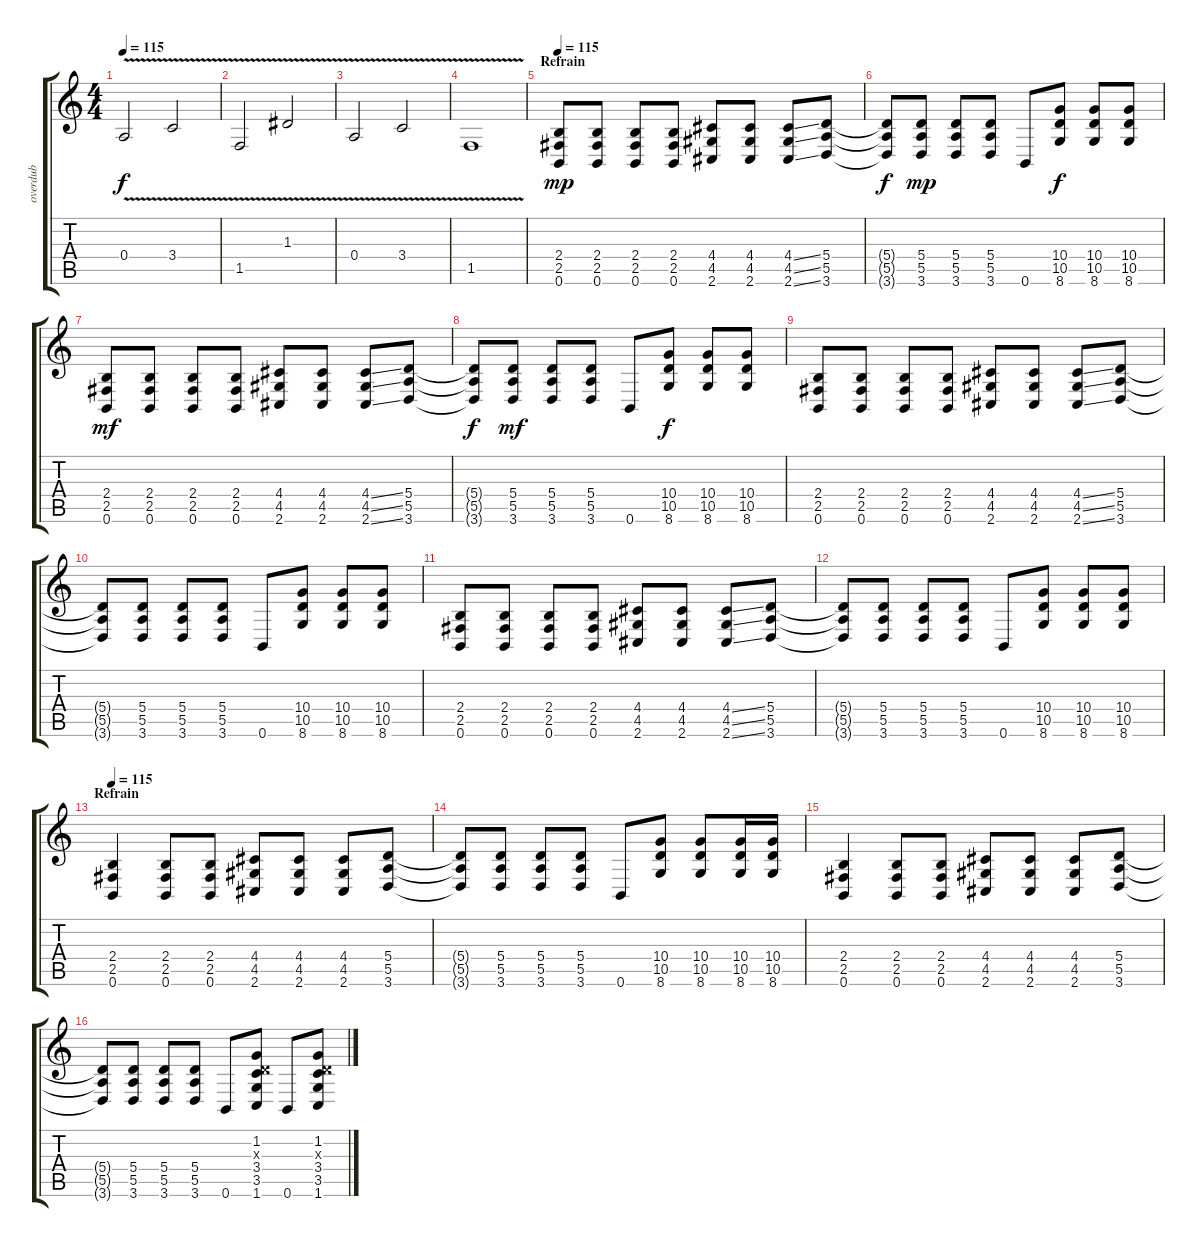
\track ("overdub" "overdub") {instrument overdrivenguitar}
\staff {score tabs}
\tuning (B3 Gb3 D3 A2 E2 B1) {hide}
\ts (4 4)
\tempo 115
\clef g2
\ks c
0.4{v}.2{dy f volume 12 balance 12 instrument overdrivenguitar} 3.4{v}.2 |
1.5{v}.2 1.3{v}.2 |
0.4{v}.2 3.4{v}.2 |
1.5{v}.1 |
\section ("" "Refrain")
\tempo 115
(2.4 2.5 0.6).8{dy mp volume 12 balance 4 instrument electricguitarmuted} (2.4 2.5 0.6).8 (2.4 2.5 0.6).8 (2.4 2.5 0.6).8 (4.4 4.5 2.6).8 (4.4 4.5 2.6).8 (4.4{ss} 4.5{ss} 2.6{ss}).8 (5.4 5.5 3.6).8 |
(5.4{t} 5.5{t} 3.6{t}).8{dy f} (5.4 5.5 3.6).8{dy mp} (5.4 5.5 3.6).8 (5.4 5.5 3.6).8 0.6.8 (10.4 10.5 8.6).8{dy f instrument acousticguitarsteel} (10.4 10.5 8.6).8 (10.4 10.5 8.6).8 |
(2.4 2.5 0.6).8{dy mf instrument electricguitarmuted} (2.4 2.5 0.6).8 (2.4 2.5 0.6).8 (2.4 2.5 0.6).8 (4.4 4.5 2.6).8 (4.4 4.5 2.6).8 (4.4{ss} 4.5{ss} 2.6{ss}).8 (5.4 5.5 3.6).8 |
(5.4{t} 5.5{t} 3.6{t}).8{dy f} (5.4 5.5 3.6).8{dy mf} (5.4 5.5 3.6).8 (5.4 5.5 3.6).8 0.6.8 (10.4 10.5 8.6).8{dy f instrument acousticguitarsteel} (10.4 10.5 8.6).8 (10.4 10.5 8.6).8 |
(2.4 2.5 0.6).8{instrument electricguitarmuted} (2.4 2.5 0.6).8 (2.4 2.5 0.6).8 (2.4 2.5 0.6).8 (4.4 4.5 2.6).8 (4.4 4.5 2.6).8 (4.4{ss} 4.5{ss} 2.6{ss}).8 (5.4 5.5 3.6).8 |
(5.4{t} 5.5{t} 3.6{t}).8 (5.4 5.5 3.6).8 (5.4 5.5 3.6).8 (5.4 5.5 3.6).8 0.6.8 (10.4 10.5 8.6).8{instrument electricguitarclean} (10.4 10.5 8.6).8 (10.4 10.5 8.6).8 |
(2.4 2.5 0.6).8 (2.4 2.5 0.6).8 (2.4 2.5 0.6).8 (2.4 2.5 0.6).8 (4.4 4.5 2.6).8 (4.4 4.5 2.6).8 (4.4{ss} 4.5{ss} 2.6{ss}).8 (5.4 5.5 3.6).8 |
(5.4{t} 5.5{t} 3.6{t}).8 (5.4 5.5 3.6).8 (5.4 5.5 3.6).8 (5.4 5.5 3.6).8 0.6.8 (10.4 10.5 8.6).8 (10.4 10.5 8.6).8 (10.4 10.5 8.6).8 |
\section ("" "Refrain")
\tempo 115
(2.4 2.5 0.6).4{volume 12 balance 12 instrument overdrivenguitar} (2.4 2.5 0.6).8 (2.4 2.5 0.6).8 (4.4 4.5 2.6).8 (4.4 4.5 2.6).8 (4.4 4.5 2.6).8 (5.4 5.5 3.6).8 |
(5.4{t} 5.5{t} 3.6{t}).8 (5.4 5.5 3.6).8 (5.4 5.5 3.6).8 (5.4 5.5 3.6).8 0.6.8 (10.4 10.5 8.6).8 (10.4 10.5 8.6).8 (10.4 10.5 8.6).16 (10.4 10.5 8.6).16 |
(2.4 2.5 0.6).4 (2.4 2.5 0.6).8 (2.4 2.5 0.6).8 (4.4 4.5 2.6).8 (4.4 4.5 2.6).8 (4.4 4.5 2.6).8 (5.4 5.5 3.6).8 |
(5.4{t} 5.5{t} 3.6{t}).8 (5.4 5.5 3.6).8 (5.4 5.5 3.6).8 (5.4 5.5 3.6).8 0.6.8 (1.2 0.3{x} 3.4 3.5 1.6).8 0.6.8 (1.2 0.3{x} 3.4 3.5 1.6).8
